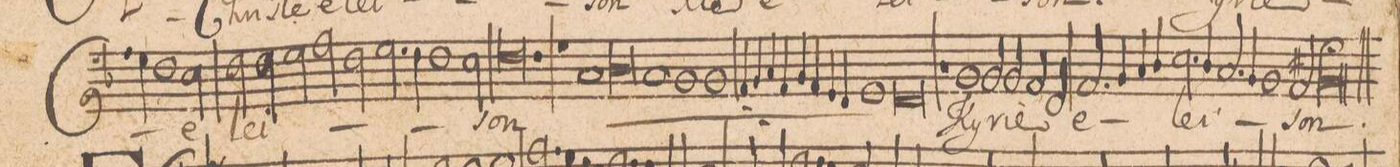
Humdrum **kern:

**kern	**text
*I"CANTVS.	*
*clefG2	*
*k[b-]	*
*met(C|)	*
*M2/1	*
4ff\]	.
4ee\	.
1dd\	.
=42-	=42-
2cc\	e-
2dd\	-lei-
2dd\	.
=43-	=43-
2ee\	.
2ff\	.
2dd\	.
2.ee\	.
=44-	=44-
4dd\	.
1dd	.
2cc\	.
=45-	=45-
0.dd	-son
=46-	=46-
1rgg	.
=47-	=47-
1a	/Ky-
0b-	-ri-
=48-	=48-
1a	.
=49-	=49-
1g	-e
1g	e-
=50-	=50-
4fny/	.
4g/	.
4a/	.
4f/	.
4g/	.
4f/	.
4e/	.
4d/	.
=51-	=51-
1e	-lei-
0d	-son/
=52-	=52-
1rb	.
=53-	=53-
1g	Ky-
2g/	-ri-
2g/	-e
=54-	=54-
2f/	.
2d/	.
2.f/	e-
4g/	.
=55-	=55-
4a/	.
4b-/	.
2.cc\	-lei-
4b-/	.
2.a/	.
=56-	=56-
4g/	.
1g	.
2f#X/	.
=57-	=57-
0g;>	-son.
==	==
*-	*-
